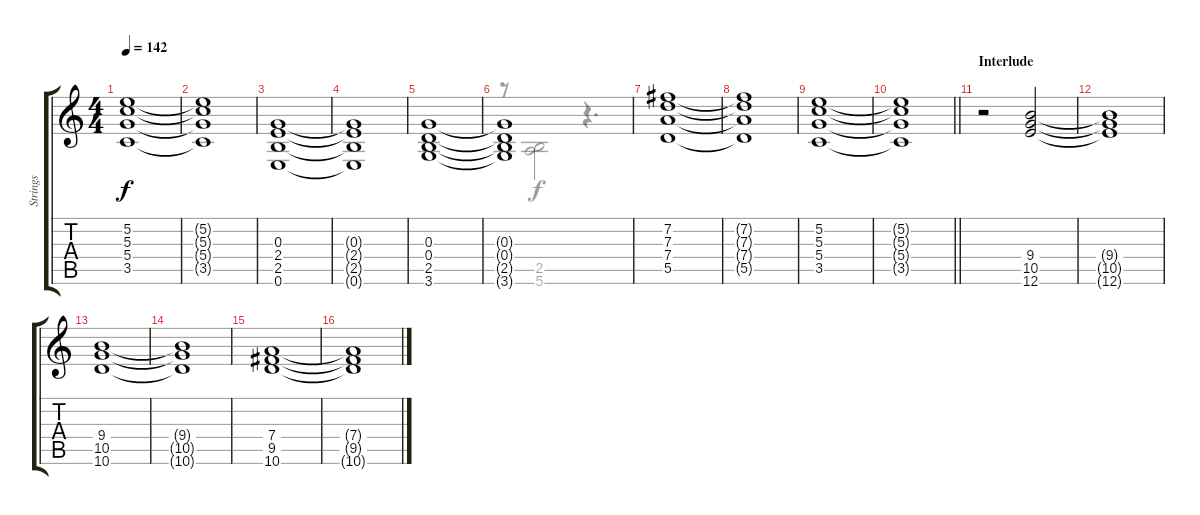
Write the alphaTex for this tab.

\track ("Strings" "Strings") {instrument stringensemble1}
\staff {score tabs}
\tuning (E5 B4 G4 D4 A3 E3) {hide}
\voice
\ts (4 4)
\tempo 142
\clef g2
\ks c
(5.2 5.3 5.4 3.5).1{dy f} |
(5.2{t} 5.3{t} 5.4{t} 3.5{t}).1 |
(0.3 2.4 2.5 0.6).1 |
(0.3{t} 2.4{t} 2.5{t} 0.6{t}).1 |
(0.3 0.4 2.5 3.6).1 |
(0.3{t} 0.4{t} 2.5{t} 3.6{t}).1 |
(7.2 7.3 7.4 5.5).1 |
(7.2{t} 7.3{t} 7.4{t} 5.5{t}).1 |
(5.2 5.3 5.4 3.5).1 |
\barLineRight lightlight
(5.2{t} 5.3{t} 5.4{t} 3.5{t}).1 |
\section ("" "Interlude")
r.2 (9.4 10.5 12.6).2 |
(9.4{t} 10.5{t} 12.6{t}).1 |
(9.4 10.5 10.6).1 |
(9.4{t} 10.5{t} 10.6{t}).1 |
(7.4 9.5 10.6).1 |
(7.4{t} 9.5{t} 10.6{t}).1
\voice
\clef g2
\ottava regular
\simile none
\ks c
|
|
|
|
|
r.8 (2.5 5.6).2 r.4{d} |
|
|
|
\barLineRight lightlight
|
|
|
|
|
|
